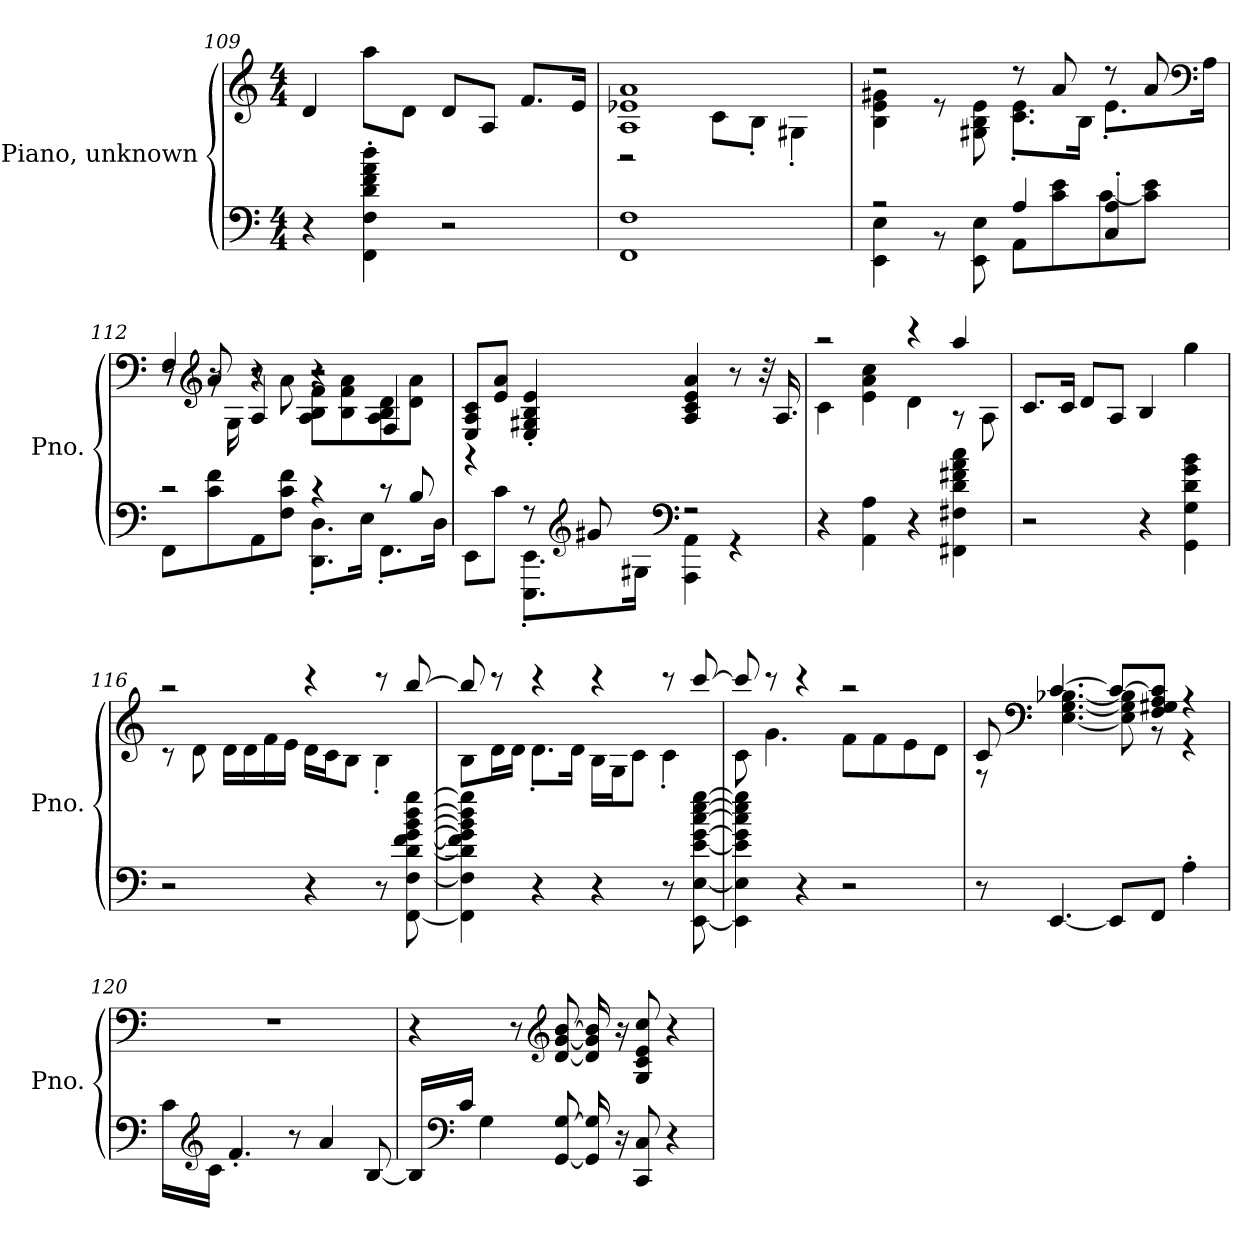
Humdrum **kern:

**kern	**kern
*part1	*part1
*staff2	*staff1
*I"Piano, unknown	*
*I'Pno.	*
!!LO:PB:g=z
*clefF4	*clefG2
*k[]	*k[]
*M4/4	*M4/4
=109	=109
4r	4d/
4FF\' 4F\' 4d\' 4f\' 4a\' 4dd\'	8aa\L
.	8d\J
2r	8d/L
.	8A/J
.	8.f/L
.	16e/Jk
=110	=110
*	*^
1FF 1F	1A 1e-X 1a	2r
.	.	8c\L
.	.	8B'\J
.	.	4G#X'\
=111	=111	=111
*^	*	*
2r	4EE\ 4E\	2r	4B\ 4e\ 4g#X\
.	8r	.	8r
.	8EE\ 8E\	.	8G#X\ 8B\ 8e\
4A/	8AA\L	8r	8.c\' 8.e\'L
.	8c\ 8e\	8a/	.
.	.	.	16B\Jk
4C/' 4A/'	[8c\	8r	8.e'\L
.	8c\] 8e\J	8a/	.
*	*	*clefF4	*
.	.	.	16A\Jk
!!LO:LB:g=z
=112	=112	=112	=112
*	*	*	*^
2r	8FF\L	8r	8r	4F/
*	*	*clefG2	*	*
.	8c\ 8f\	8a/	16r	.
.	.	.	16G\	.
.	8AA\	4r	8r	4A/
.	8F\ 8c\ 8f\J	.	8a\	.
4r	8.DD\' 8.D\'L	2r	8A\ 8B\ 8f\L	4r
.	.	.	8B\ 8f\ 8a\	.
.	16E\Jk	.	.	.
8r	8.FF'\L	.	8A\ 8B\ 8d\	4F/
8B/	.	.	8d\ 8a\J	.
.	16D\Jk	.	.	.
*	*	*v	*v	*v
=113	=113	=113
4r	8EE\L	8E/ 8A/ 8c/L
.	8c\J	8e/ 8a/J
8r	8.EEE\' 8.EE\'L	4E/' 4G#X/' 4B/' 4e/'
*clefG2	*	*
8g#X/	.	.
.	16G#X\Jk	.
*clefF4	*	*
2r	4AAA\ 4AA\	4A/ 4c/ 4e/ 4a/
.	4r	8r
.	.	32r
.	.	16.A/
*v	*v	*
=114	=114
*	*^
4r	2r	4c\
4AA\ 4A\	.	4e\ 4a\ 4cc\
4r	4r	4d\
4FF#X\ 4F#X\ 4d\ 4f#X\ 4a\ 4cc\	4aa/	8r
.	.	8A\
*	*v	*v
!!LO:LB:g=z
=115	=115
2r	8.c/L
.	16c/Jk
.	8d/L
.	8A/J
4r	4B/
4GG\ 4G\ 4d\ 4g\ 4b\	4gg\
=116	=116
*	*^
2r	2r	8r
.	.	8d\
.	.	16d\LL
.	.	16d\
.	.	16f\
.	.	16e\JJ
4r	4r	16d\LL
.	.	16c\J
.	.	8B\J
8r	8r	4B'\
[8FF\ [8F\ [8d\ [8f\ [8g\ [8b\ [8dd\ [8gg\	[8bb/	.
=117	=117	=117
4FF\] 4F\] 4d\] 4f\] 4g\] 4b\] 4dd\] 4gg\]	8bb/]	8B\L
.	8r	16d\L
.	.	16d\JJ
4r	4r	8.d'\L
.	.	16d\Jk
4r	4r	16B\LL
.	.	16G\J
.	.	8c\J
8r	8r	4c'\
[8EE\ [8E\ [8e\ [8g\ [8cc\ [8ee\ [8gg\	[8ccc/	.
=118	=118	=118
4EE\] 4E\] 4e\] 4g\] 4cc\] 4ee\] 4gg\]	8ccc/]	8c\
.	8r	4.g\
4r	4r	.
2r	2r	8f\L
.	.	8f\
.	.	8e\
.	.	8d\J
!!LO:LB:g=z	!!
=119	=119	=119
8r	8c/	8r
*	*clefF4	*
[4.EE/	[4.c/	[4.E\ [4.G\ [4.B-X\
8EE/L]	8c/L_	8E\] 8G\] 8B-\]
8FF/J	8F/ 8G#X/ 8A/ 8c/]J	8r
4A'\	4r	4r
*	*v	*v
=120	=120
16c\LL	1r
*clefG2	*
16c\JJ	.
4.f'/	.
8r	.
4a/	.
[8B/	.
=121	=121
16B/LL]	4r
*clefF4	*
16c/JJ	.
4G\	.
.	8r
*	*clefG2
[8GG/ [8G/	[8d/ [8g/ [8b/
16GG/] 16G/]	16d/] 16g/] 16b/]
16r	16r
8CC/ 8C/	8G/ 8c/ 8e/ 8cc/
4r	4r
=	=
*-	*-
